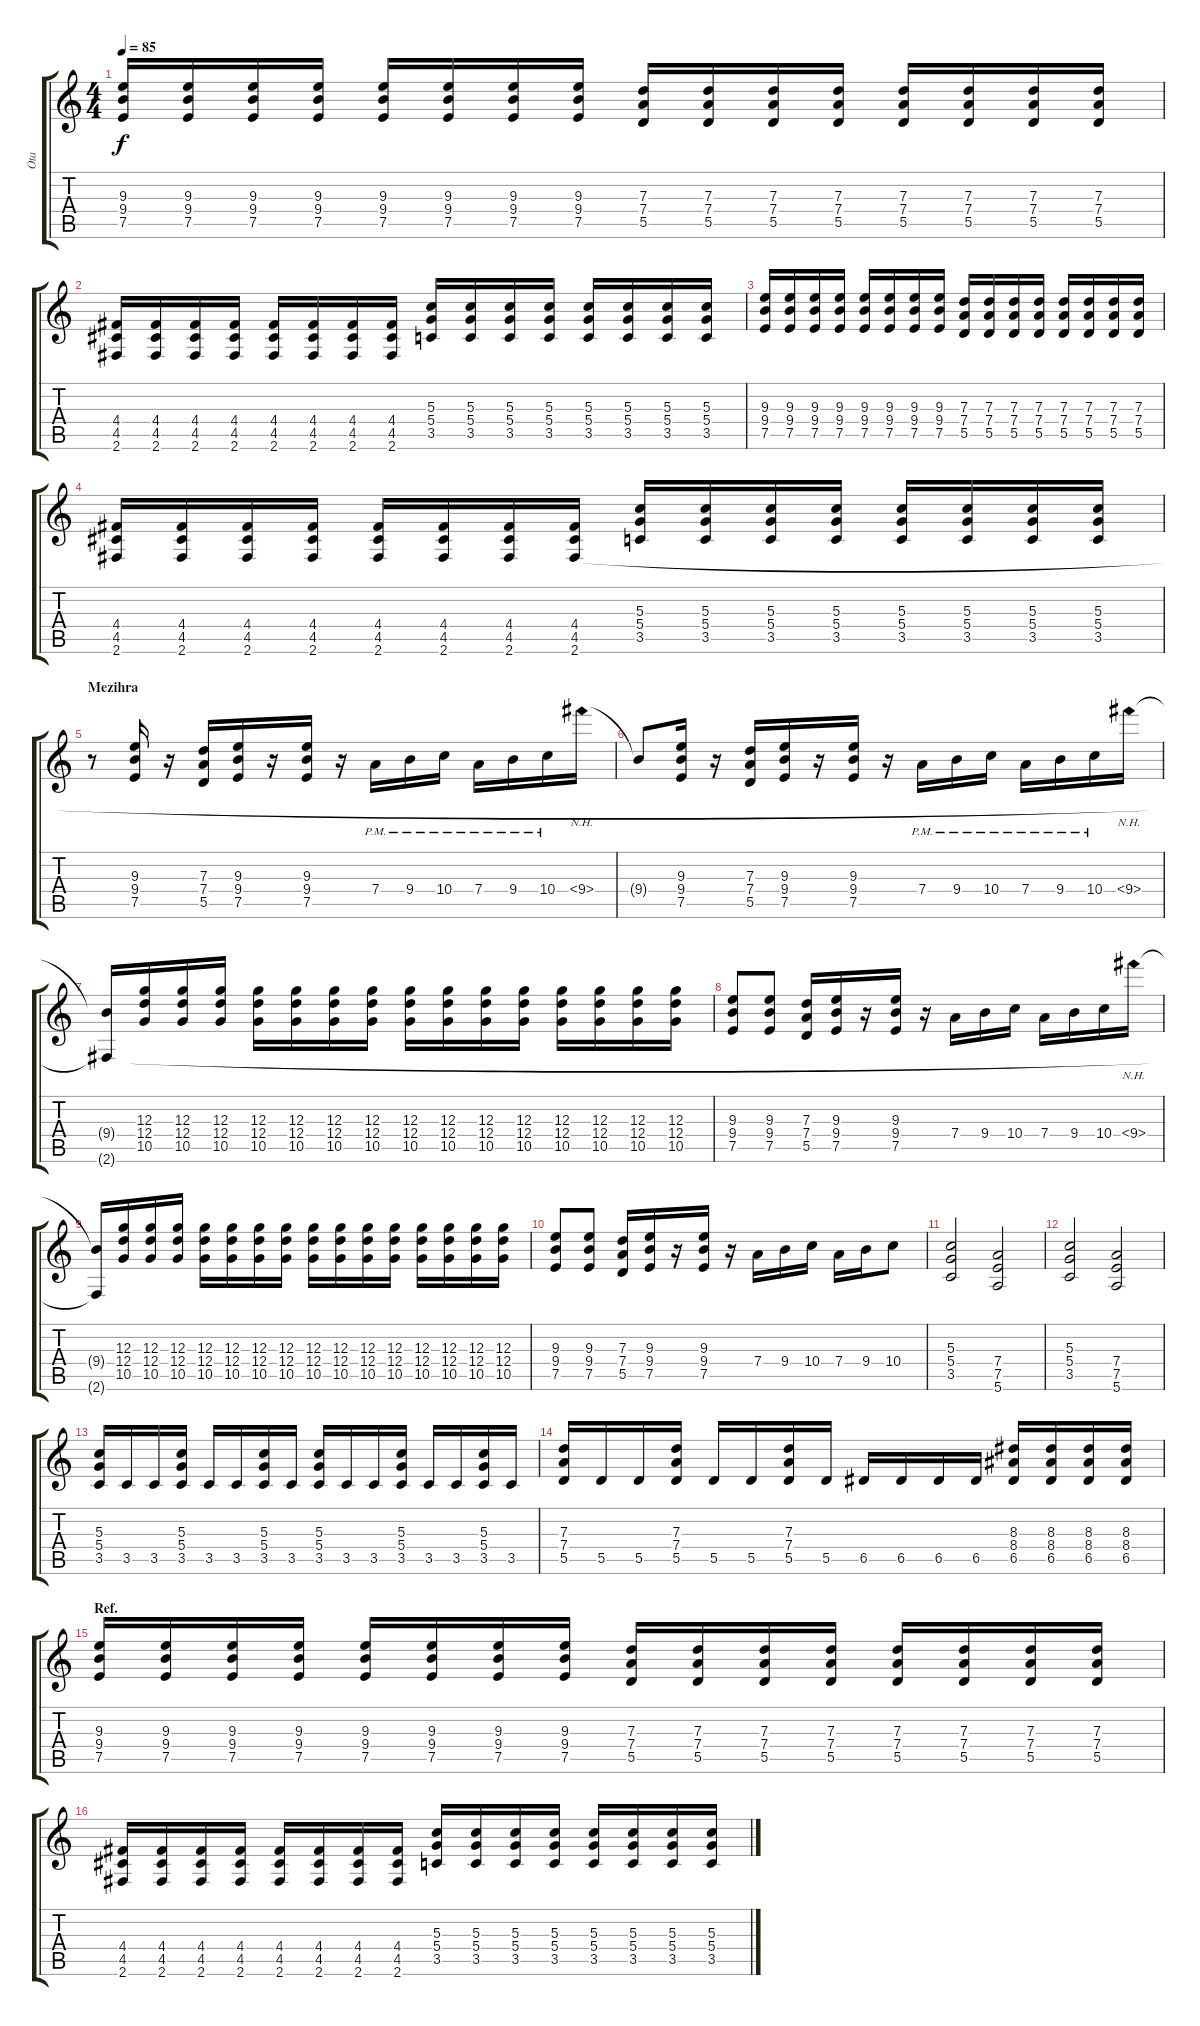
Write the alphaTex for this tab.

\track ("Ota" "Ota") {instrument distortionguitar}
\staff {score tabs}
\tuning (E4 B3 G3 D3 A2 E2) {hide}
\ts (4 4)
\tempo 85
\clef g2
\ks c
(9.3 9.4 7.5).16{dy f} (9.3 9.4 7.5).16 (9.3 9.4 7.5).16 (9.3 9.4 7.5).16 (9.3 9.4 7.5).16 (9.3 9.4 7.5).16 (9.3 9.4 7.5).16 (9.3 9.4 7.5).16 (7.3 7.4 5.5).16 (7.3 7.4 5.5).16 (7.3 7.4 5.5).16 (7.3 7.4 5.5).16 (7.3 7.4 5.5).16 (7.3 7.4 5.5).16 (7.3 7.4 5.5).16 (7.3 7.4 5.5).16 |
(4.4 4.5 2.6).16 (4.4 4.5 2.6).16 (4.4 4.5 2.6).16 (4.4 4.5 2.6).16 (4.4 4.5 2.6).16 (4.4 4.5 2.6).16 (4.4 4.5 2.6).16 (4.4 4.5 2.6).16 (5.3 5.4 3.5).16 (5.3 5.4 3.5).16 (5.3 5.4 3.5).16 (5.3 5.4 3.5).16 (5.3 5.4 3.5).16 (5.3 5.4 3.5).16 (5.3 5.4 3.5).16 (5.3 5.4 3.5).16 |
(9.3 9.4 7.5).16 (9.3 9.4 7.5).16 (9.3 9.4 7.5).16 (9.3 9.4 7.5).16 (9.3 9.4 7.5).16 (9.3 9.4 7.5).16 (9.3 9.4 7.5).16 (9.3 9.4 7.5).16 (7.3 7.4 5.5).16 (7.3 7.4 5.5).16 (7.3 7.4 5.5).16 (7.3 7.4 5.5).16 (7.3 7.4 5.5).16 (7.3 7.4 5.5).16 (7.3 7.4 5.5).16 (7.3 7.4 5.5).16 |
(4.4 4.5 2.6).16 (4.4 4.5 2.6).16 (4.4 4.5 2.6).16 (4.4 4.5 2.6).16 (4.4 4.5 2.6).16 (4.4 4.5 2.6).16 (4.4 4.5 2.6).16 (4.4 4.5 2.6).16 (5.3 5.4 3.5).16 (5.3 5.4 3.5).16 (5.3 5.4 3.5).16 (5.3 5.4 3.5).16 (5.3 5.4 3.5).16 (5.3 5.4 3.5).16 (5.3 5.4 3.5).16 (5.3 5.4 3.5).16 |
\section ("" "Mezihra")
r.8 (9.3 9.4 7.5).16 r.16 (7.3 7.4 5.5).16 (9.3 9.4 7.5).16 r.16 (9.3 9.4 7.5).16 r.16 7.4{pm}.16 9.4{pm}.16 10.4{pm}.16 7.4{pm}.16 9.4{pm}.16 10.4{pm}.16 9.4{nh}.16 |
9.4{t}.8 (9.3 9.4 7.5).16 r.16 (7.3 7.4 5.5).16 (9.3 9.4 7.5).16 r.16 (9.3 9.4 7.5).16 r.16 7.4{pm}.16 9.4{pm}.16 10.4{pm}.16 7.4{pm}.16 9.4{pm}.16 10.4{pm}.16 9.4{nh}.16 |
(9.4{t} 2.6{t}).16 (12.3 12.4 10.5).16 (12.3 12.4 10.5).16 (12.3 12.4 10.5).16 (12.3 12.4 10.5).16 (12.3 12.4 10.5).16 (12.3 12.4 10.5).16 (12.3 12.4 10.5).16 (12.3 12.4 10.5).16 (12.3 12.4 10.5).16 (12.3 12.4 10.5).16 (12.3 12.4 10.5).16 (12.3 12.4 10.5).16 (12.3 12.4 10.5).16 (12.3 12.4 10.5).16 (12.3 12.4 10.5).16 |
(9.3 9.4 7.5).8 (9.3 9.4 7.5).8 (7.3 7.4 5.5).16 (9.3 9.4 7.5).16 r.16 (9.3 9.4 7.5).16 r.16 7.4.16 9.4.16 10.4.16 7.4.16 9.4.16 10.4.16 9.4{nh}.16 |
(9.4{t} 2.6{t}).16 (12.3 12.4 10.5).16 (12.3 12.4 10.5).16 (12.3 12.4 10.5).16 (12.3 12.4 10.5).16 (12.3 12.4 10.5).16 (12.3 12.4 10.5).16 (12.3 12.4 10.5).16 (12.3 12.4 10.5).16 (12.3 12.4 10.5).16 (12.3 12.4 10.5).16 (12.3 12.4 10.5).16 (12.3 12.4 10.5).16 (12.3 12.4 10.5).16 (12.3 12.4 10.5).16 (12.3 12.4 10.5).16 |
(9.3 9.4 7.5).8 (9.3 9.4 7.5).8 (7.3 7.4 5.5).16 (9.3 9.4 7.5).16 r.16 (9.3 9.4 7.5).16 r.16 7.4.16 9.4.16 10.4.16 7.4.16 9.4.16 10.4.8 |
(5.3 5.4 3.5).2 (7.4 7.5 5.6).2 |
(5.3 5.4 3.5).2 (7.4 7.5 5.6).2 |
(5.3 5.4 3.5).16 3.5.16 3.5.16 (5.3 5.4 3.5).16 3.5.16 3.5.16 (5.3 5.4 3.5).16 3.5.16 (5.3 5.4 3.5).16 3.5.16 3.5.16 (5.3 5.4 3.5).16 3.5.16 3.5.16 (5.3 5.4 3.5).16 3.5.16 |
(7.3 7.4 5.5).16 5.5.16 5.5.16 (7.3 7.4 5.5).16 5.5.16 5.5.16 (7.3 7.4 5.5).16 5.5.16 6.5.16 6.5.16 6.5.16 6.5.16 (8.3 8.4 6.5).16 (8.3 8.4 6.5).16 (8.3 8.4 6.5).16 (8.3 8.4 6.5).16 |
\section ("" "Ref.")
(9.3 9.4 7.5).16 (9.3 9.4 7.5).16 (9.3 9.4 7.5).16 (9.3 9.4 7.5).16 (9.3 9.4 7.5).16 (9.3 9.4 7.5).16 (9.3 9.4 7.5).16 (9.3 9.4 7.5).16 (7.3 7.4 5.5).16 (7.3 7.4 5.5).16 (7.3 7.4 5.5).16 (7.3 7.4 5.5).16 (7.3 7.4 5.5).16 (7.3 7.4 5.5).16 (7.3 7.4 5.5).16 (7.3 7.4 5.5).16 |
(4.4 4.5 2.6).16 (4.4 4.5 2.6).16 (4.4 4.5 2.6).16 (4.4 4.5 2.6).16 (4.4 4.5 2.6).16 (4.4 4.5 2.6).16 (4.4 4.5 2.6).16 (4.4 4.5 2.6).16 (5.3 5.4 3.5).16 (5.3 5.4 3.5).16 (5.3 5.4 3.5).16 (5.3 5.4 3.5).16 (5.3 5.4 3.5).16 (5.3 5.4 3.5).16 (5.3 5.4 3.5).16 (5.3 5.4 3.5).16
